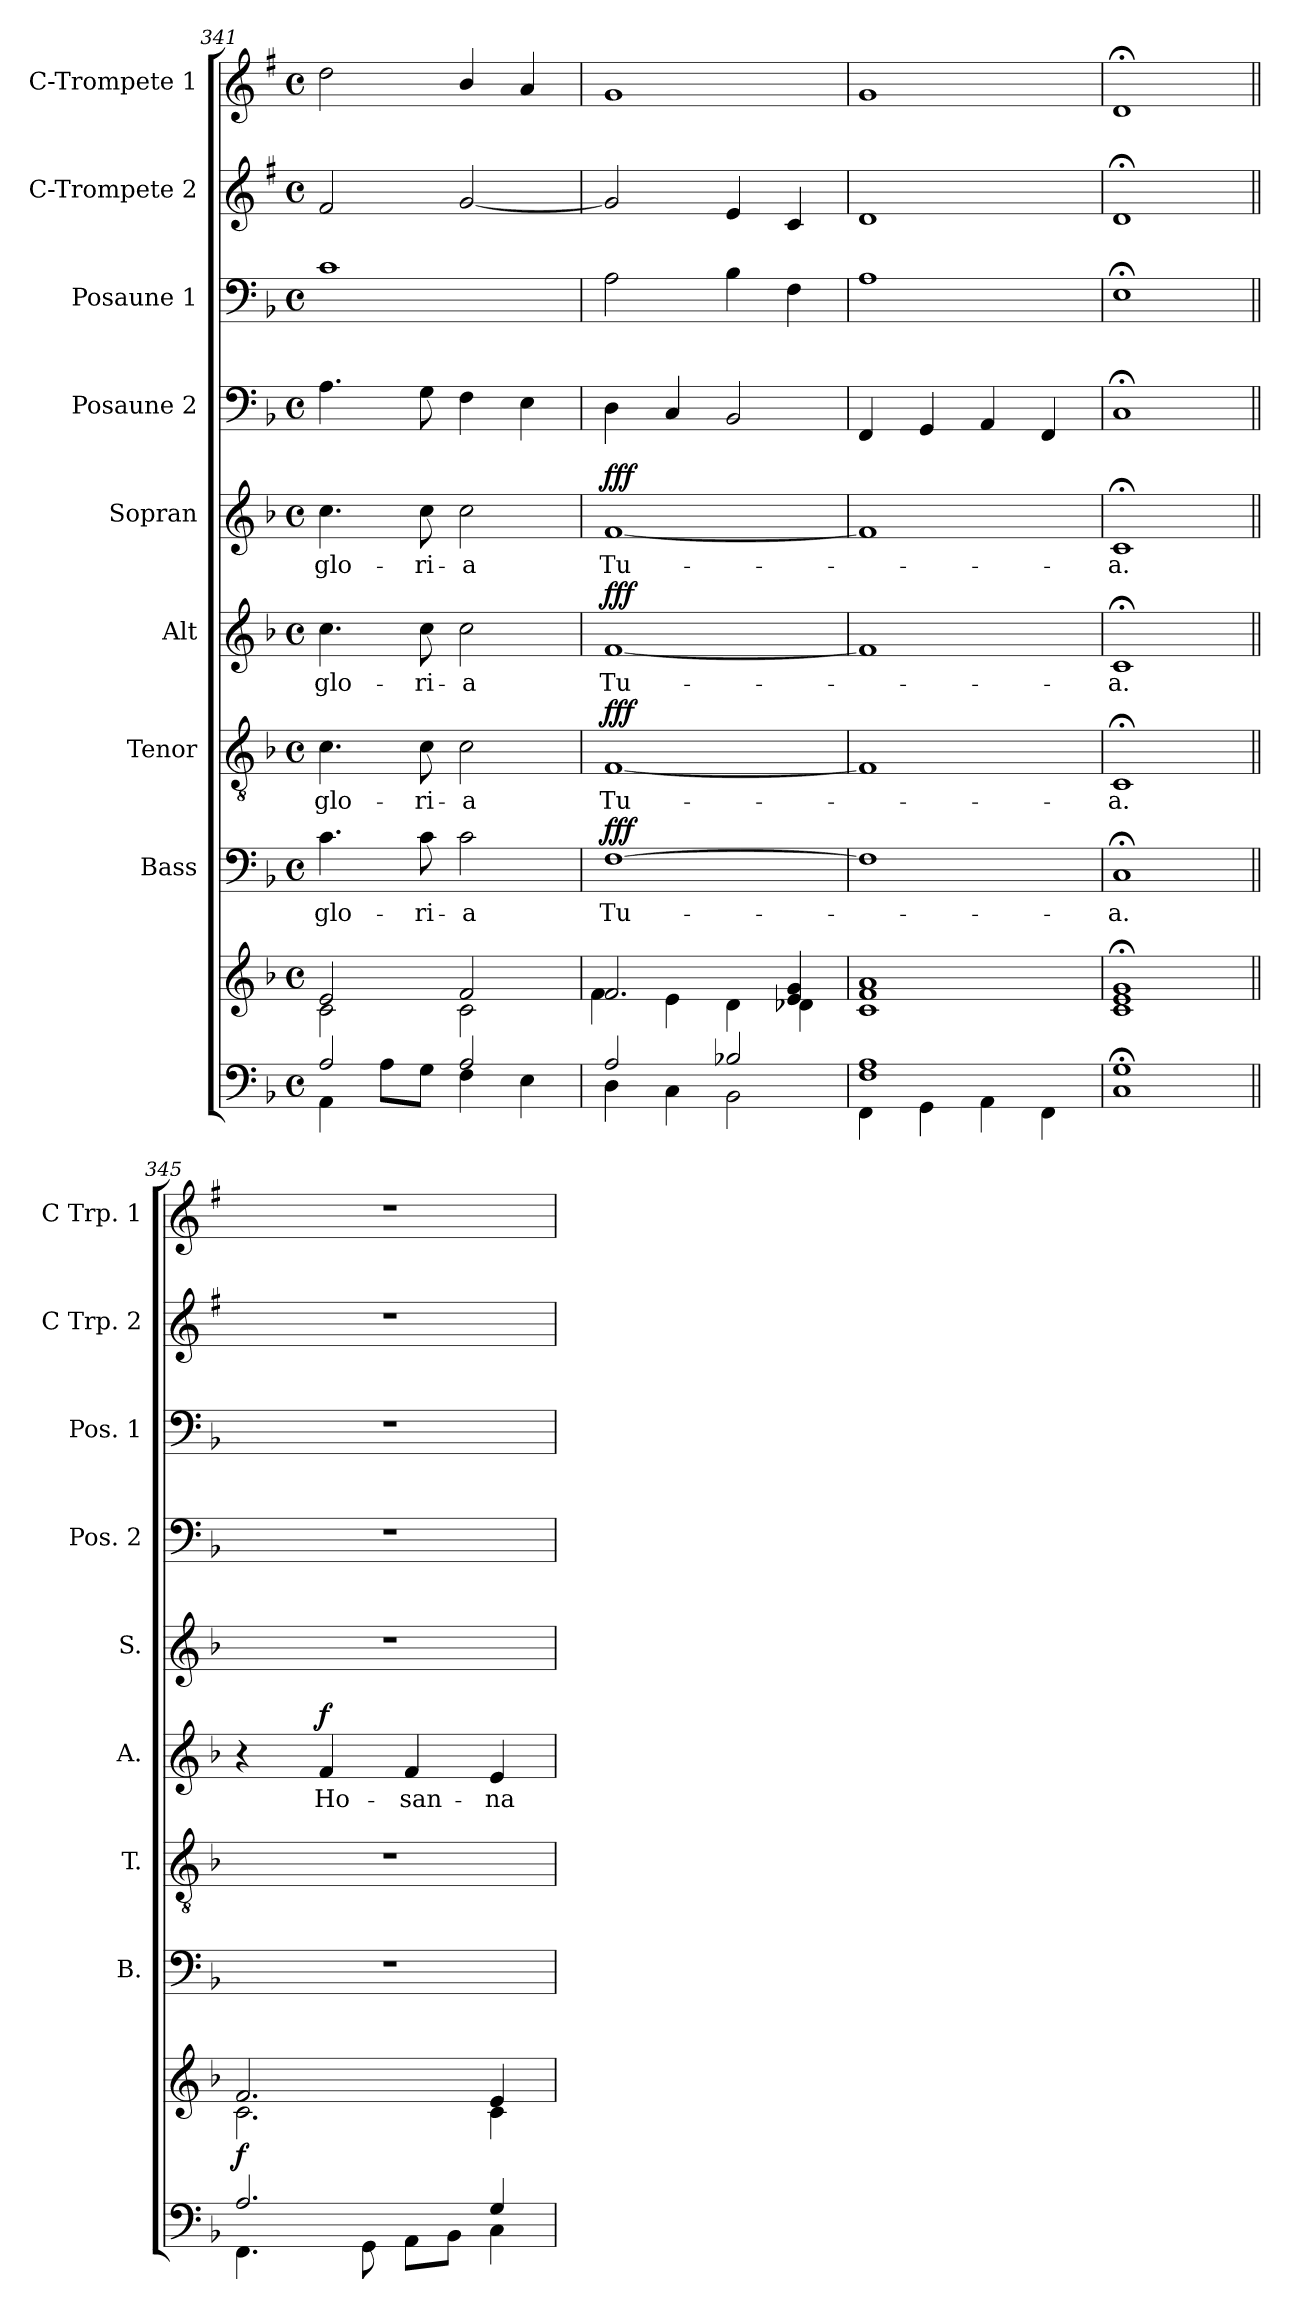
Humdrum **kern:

**kern	**kern	**dynam	**kern	**text	**dynam	**kern	**text	**dynam	**kern	**text	**dynam	**kern	**text	**dynam	**kern	**kern	**kern	**kern
*part9	*part9	*part9	*part8	*part8	*part8	*part7	*part7	*part7	*part6	*part6	*part6	*part5	*part5	*part5	*part4	*part3	*part2	*part1
*staff10	*staff9	*staff9/10	*staff8	*staff8	*staff8	*staff7	*staff7	*staff7	*staff6	*staff6	*staff6	*staff5	*staff5	*staff5	*staff4	*staff3	*staff2	*staff1
*	*	*	*I"Bass	*	*	*I"Tenor	*	*	*I"Alt	*	*	*I"Sopran	*	*	*I"Posaune 2	*I"Posaune 1	*I"C-Trompete 2	*I"C-Trompete 1
*	*	*	*I'B.	*	*	*I'T.	*	*	*I'A.	*	*	*I'S.	*	*	*I'Pos. 2	*I'Pos. 1	*I'C Trp. 2	*I'C Trp. 1
*clefF4	*clefG2	*	*clefF4	*	*	*clefGv2	*	*	*clefG2	*	*	*clefG2	*	*	*clefF4	*clefF4	*clefG2	*clefG2
*	*	*	*	*	*	*	*	*	*	*	*	*	*	*	*	*	*ITrd1c2	*ITrd1c2
*k[b-]	*k[b-]	*	*k[b-]	*	*	*k[b-]	*	*	*k[b-]	*	*	*k[b-]	*	*	*k[b-]	*k[b-]	*k[b-]	*k[b-]
*F:	*F:	*	*F:	*	*	*F:	*	*	*F:	*	*	*F:	*	*	*F:	*F:	*F:	*F:
*M4/4	*M4/4	*	*M4/4	*	*	*M4/4	*	*	*M4/4	*	*	*M4/4	*	*	*M4/4	*M4/4	*M4/4	*M4/4
*met(c)	*met(c)	*	*met(c)	*	*	*met(c)	*	*	*met(c)	*	*	*met(c)	*	*	*met(c)	*met(c)	*met(c)	*met(c)
=341	=341	=341	=341	=341	=341	=341	=341	=341	=341	=341	=341	=341	=341	=341	=341	=341	=341	=341
*^	*^	*	*	*	*	*	*	*	*	*	*	*	*	*	*	*	*	*
!	!	!	!	!	!	!LO:LY:b	!	!	!LO:LY:b	!	!	!LO:LY:b	!	!	!LO:LY:b	!	!	!	!	!
2A/	4AA\	2e/	2c\	.	4.c\	glo-	.	4.c\	glo-	.	4.cc\	glo-	.	4.cc\	glo-	.	4.A\	1c	2e/	2cc\
.	8A\L	.	.	.	.	.	.	.	.	.	.	.	.	.	.	.	.	.	.	.
!	!	!	!	!	!	!LO:LY:b	!	!	!LO:LY:b	!	!	!LO:LY:b	!	!	!LO:LY:b	!	!	!	!	!
.	8G\J	.	.	.	8c\	-ri-	.	8c\	-ri-	.	8cc\	-ri-	.	8cc\	-ri-	.	8G\	.	.	.
!	!	!	!	!	!	!LO:LY:b	!	!	!LO:LY:b	!	!	!LO:LY:b	!	!	!LO:LY:b	!	!	!	!	!
2A/	4F\	2f/	2c\	.	2c\	-a	.	2c\	-a	.	2cc\	-a	.	2cc\	-a	.	4F\	.	[2f/	4a/
.	4E\	.	.	.	.	.	.	.	.	.	.	.	.	.	.	.	4E\	.	.	4g/
!!LO:PB:g=z
=342	=342	=342	=342	=342	=342	=342	=342	=342	=342	=342	=342	=342	=342	=342	=342	=342	=342	=342	=342	=342
!	!	!	!	!	!	!LO:LY:b	!LO:DY:a	!	!LO:LY:b	!LO:DY:a	!	!LO:LY:b	!LO:DY:a	!	!LO:LY:b	!LO:DY:a	!	!	!	!
2A/	4D\	2.f/	4f\	.	[1F	Tu-	fff	[1F	Tu-	fff	[1f	Tu-	fff	[1f	Tu-	fff	4D\	2A\	2f/]	1f
.	4C\	.	4e\	.	.	.	.	.	.	.	.	.	.	.	.	.	4C/	.	.	.
2B-X/	2BB-\	.	4d\	.	.	.	.	.	.	.	.	.	.	.	.	.	2BB-/	4B-\	4d/	.
.	.	4e/ 4g/	4d-X\	.	.	.	.	.	.	.	.	.	.	.	.	.	.	4F\	4B-/	.
=343	=343	=343	=343	=343	=343	=343	=343	=343	=343	=343	=343	=343	=343	=343	=343	=343	=343	=343	=343	=343
1F 1A	4FF\	1f 1a	1c	.	1F]	.	.	1F]	.	.	1f]	.	.	1f]	.	.	4FF/	1A	1c	1f
.	4GG\	.	.	.	.	.	.	.	.	.	.	.	.	.	.	.	4GG/	.	.	.
.	4AA\	.	.	.	.	.	.	.	.	.	.	.	.	.	.	.	4AA/	.	.	.
.	4FF\	.	.	.	.	.	.	.	.	.	.	.	.	.	.	.	4FF/	.	.	.
=344	=344	=344	=344	=344	=344	=344	=344	=344	=344	=344	=344	=344	=344	=344	=344	=344	=344	=344	=344	=344
!	!	!	!	!	!	!LO:LY:b	!	!	!LO:LY:b	!	!	!LO:LY:b	!	!	!LO:LY:b	!	!	!	!	!
1G;<	1C	1e;< 1g;<	1c	.	1C;<	-a.	.	1C;<	-a.	.	1c;<	-a.	.	1c;<	-a.	.	1C;<	1E;<	1c;<	1c;<
=345||	=345||	=345||	=345||	=345||	=345||	=345||	=345||	=345||	=345||	=345||	=345||	=345||	=345||	=345||	=345||	=345||	=345||	=345||	=345||	=345||
!	!	!	!	!	!	!	!	!	!	!	!	!	!	!	!	!	!	!	!	!LO:TX:a:Bi:t=Con moto
!	!	!	!	!LO:DY:b	!	!	!	!	!	!	!	!	!	!	!	!	!	!	!	!
*	*	*	*	*	*	*	*	*	*	*	*	*	*	*	*	*	*	*	*	*^
2.A/	4.FF\	2.f/	2.c\	f	1r	.	.	1r	.	.	4r	.	.	1r	.	.	1r	1r	1r	1r	16ryy
.	.	.	.	.	.	.	.	.	.	.	.	.	.	.	.	.	.	.	.	.	2...ryy
!	!	!	!	!	!	!	!	!	!	!	!	!LO:LY:b	!LO:DY:a	!	!	!	!	!	!	!	!
.	.	.	.	.	.	.	.	.	.	.	4f/	Ho-	f	.	.	.	.	.	.	.	.
.	8GG\	.	.	.	.	.	.	.	.	.	.	.	.	.	.	.	.	.	.	.	.
!	!	!	!	!	!	!	!	!	!	!	!	!LO:LY:b	!	!	!	!	!	!	!	!	!
.	8AA\L	.	.	.	.	.	.	.	.	.	4f/	-san-	.	.	.	.	.	.	.	.	.
.	8BB-\J	.	.	.	.	.	.	.	.	.	.	.	.	.	.	.	.	.	.	.	.
!	!	!	!	!	!	!	!	!	!	!	!	!LO:LY:b	!	!	!	!	!	!	!	!	!
4G/	4C\	4e/	4c\	.	.	.	.	.	.	.	4e/	-na	.	.	.	.	.	.	.	.	.
*v	*v	*	*	*	*	*	*	*	*	*	*	*	*	*	*	*	*	*	*	*v	*v
*	*v	*v	*	*	*	*	*	*	*	*	*	*	*	*	*	*	*	*	*
=	=	=	=	=	=	=	=	=	=	=	=	=	=	=	=	=	=	=
*-	*-	*-	*-	*-	*-	*-	*-	*-	*-	*-	*-	*-	*-	*-	*-	*-	*-	*-
